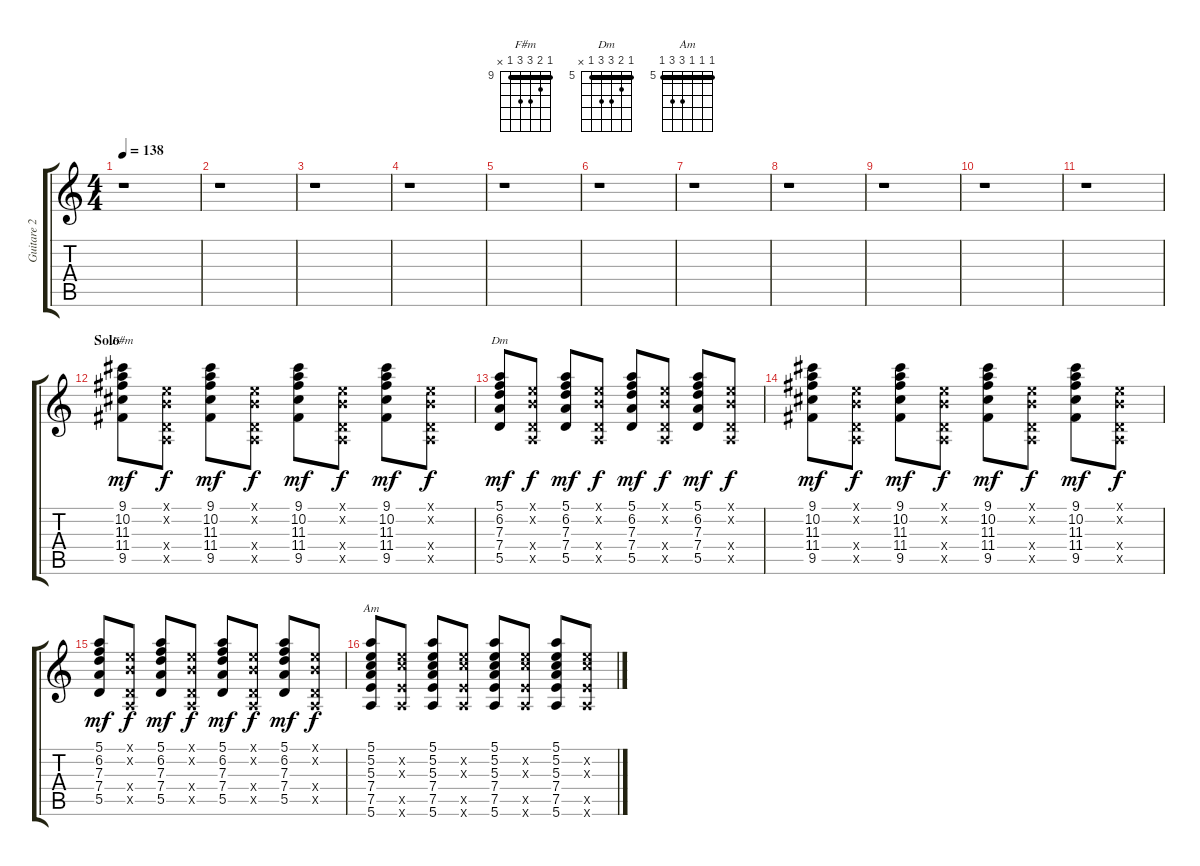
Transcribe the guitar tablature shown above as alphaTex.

\track ("Guitare 2" "Guitare 2") {instrument distortionguitar}
\staff {score tabs}
\tuning (E4 B3 G3 D3 A2 E2) {hide}
\chord ("F#m" 9 10 11 11 9 x) {firstfret 9 barre 9}
\chord ("Dm" 5 6 7 7 5 x) {firstfret 5 barre 5}
\chord ("Am" 5 5 5 7 7 5) {firstfret 5 barre 5}
\ts (4 4)
\tempo 138
\clef g2
\ks c
r.1{dy f} |
r.1 |
r.1 |
r.1 |
r.1 |
r.1 |
r.1 |
r.1 |
r.1 |
r.1 |
r.1 |
\section ("" "Solo")
(9.1 10.2 11.3 11.4 9.5).8{ch "F#m" dy mf} (0.1{x} 0.2{x} 0.4{x} 0.5{x}).8{dy f} (9.1 10.2 11.3 11.4 9.5).8{dy mf} (0.1{x} 0.2{x} 0.4{x} 0.5{x}).8{dy f} (9.1 10.2 11.3 11.4 9.5).8{dy mf} (0.1{x} 0.2{x} 0.4{x} 0.5{x}).8{dy f} (9.1 10.2 11.3 11.4 9.5).8{dy mf} (0.1{x} 0.2{x} 0.4{x} 0.5{x}).8{dy f} |
(5.1 6.2 7.3 7.4 5.5).8{ch "Dm" dy mf} (0.1{x} 0.2{x} 0.4{x} 0.5{x}).8{dy f} (5.1 6.2 7.3 7.4 5.5).8{dy mf} (0.1{x} 0.2{x} 0.4{x} 0.5{x}).8{dy f} (5.1 6.2 7.3 7.4 5.5).8{dy mf} (0.1{x} 0.2{x} 0.4{x} 0.5{x}).8{dy f} (5.1 6.2 7.3 7.4 5.5).8{dy mf} (0.1{x} 0.2{x} 0.4{x} 0.5{x}).8{dy f} |
(9.1 10.2 11.3 11.4 9.5).8{dy mf} (0.1{x} 0.2{x} 0.4{x} 0.5{x}).8{dy f} (9.1 10.2 11.3 11.4 9.5).8{dy mf} (0.1{x} 0.2{x} 0.4{x} 0.5{x}).8{dy f} (9.1 10.2 11.3 11.4 9.5).8{dy mf} (0.1{x} 0.2{x} 0.4{x} 0.5{x}).8{dy f} (9.1 10.2 11.3 11.4 9.5).8{dy mf} (0.1{x} 0.2{x} 0.4{x} 0.5{x}).8{dy f} |
(5.1 6.2 7.3 7.4 5.5).8{dy mf} (0.1{x} 0.2{x} 0.4{x} 0.5{x}).8{dy f} (5.1 6.2 7.3 7.4 5.5).8{dy mf} (0.1{x} 0.2{x} 0.4{x} 0.5{x}).8{dy f} (5.1 6.2 7.3 7.4 5.5).8{dy mf} (0.1{x} 0.2{x} 0.4{x} 0.5{x}).8{dy f} (5.1 6.2 7.3 7.4 5.5).8{dy mf} (0.1{x} 0.2{x} 0.4{x} 0.5{x}).8{dy f} |
(5.1 5.2 5.3 7.4 7.5 5.6).8{ch "Am"} (5.2{x} 5.3{x} 7.5{x} 5.6{x}).8 (5.1 5.2 5.3 7.4 7.5 5.6).8 (5.2{x} 5.3{x} 7.5{x} 5.6{x}).8 (5.1 5.2 5.3 7.4 7.5 5.6).8 (5.2{x} 5.3{x} 7.5{x} 5.6{x}).8 (5.1 5.2 5.3 7.4 7.5 5.6).8 (5.2{x} 5.3{x} 7.5{x} 5.6{x}).8
